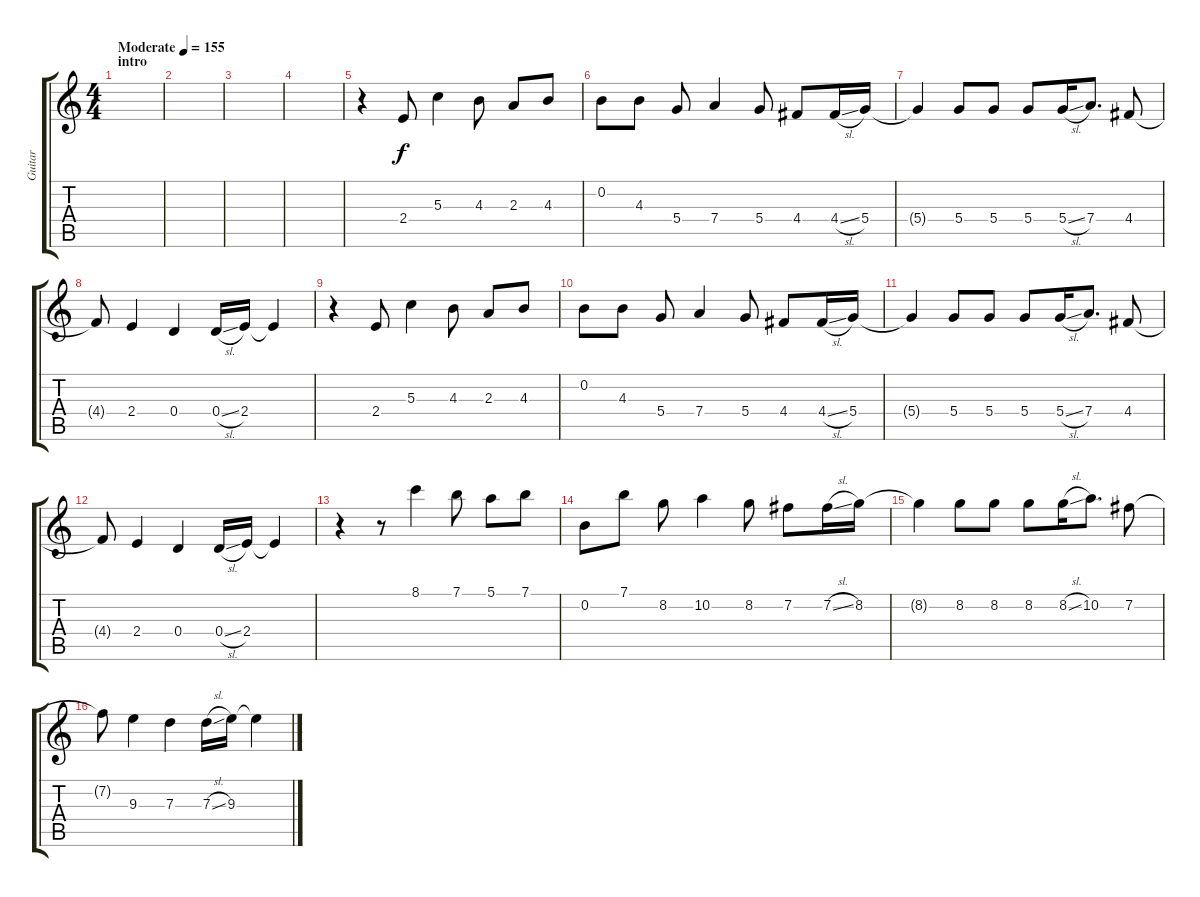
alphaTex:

\track ("Guitar" "Guitar") {instrument electricguitarjazz}
\staff {score tabs}
\tuning (E4 B3 G3 D3 A2 E2) {hide}
\ts (4 4)
\section ("" "intro")
\tempo (155 "Moderate")
\clef g2
\ks c
|
|
|
|
r.4 2.4.8 5.3.4 4.3.8 2.3.8 4.3.8 |
0.2.8 4.3.8 5.4.8 7.4.4 5.4.8 4.4.8 4.4{sl}.16 5.4.16 |
5.4{t}.4 5.4.8 5.4.8 5.4.8 5.4{sl}.16 7.4.8{d} 4.4.8 |
4.4{t}.8 2.4.4 0.4.4 0.4{sl}.16 2.4.16 2.4{t}.4 |
r.4 2.4.8 5.3.4 4.3.8 2.3.8 4.3.8 |
0.2.8 4.3.8 5.4.8 7.4.4 5.4.8 4.4.8 4.4{sl}.16 5.4.16 |
5.4{t}.4 5.4.8 5.4.8 5.4.8 5.4{sl}.16 7.4.8{d} 4.4.8 |
4.4{t}.8 2.4.4 0.4.4 0.4{sl}.16 2.4.16 2.4{t}.4 |
r.4 r.8 8.1.4 7.1.8 5.1.8 7.1.8 |
0.2.8 7.1.8 8.2.8 10.2.4 8.2.8 7.2.8 7.2{sl}.16 8.2.16 |
8.2{t}.4 8.2.8 8.2.8 8.2.8 8.2{sl}.16 10.2.8{d} 7.2.8 |
7.2{t}.8 9.3.4 7.3.4 7.3{sl}.16 9.3.16 9.3{t}.4
